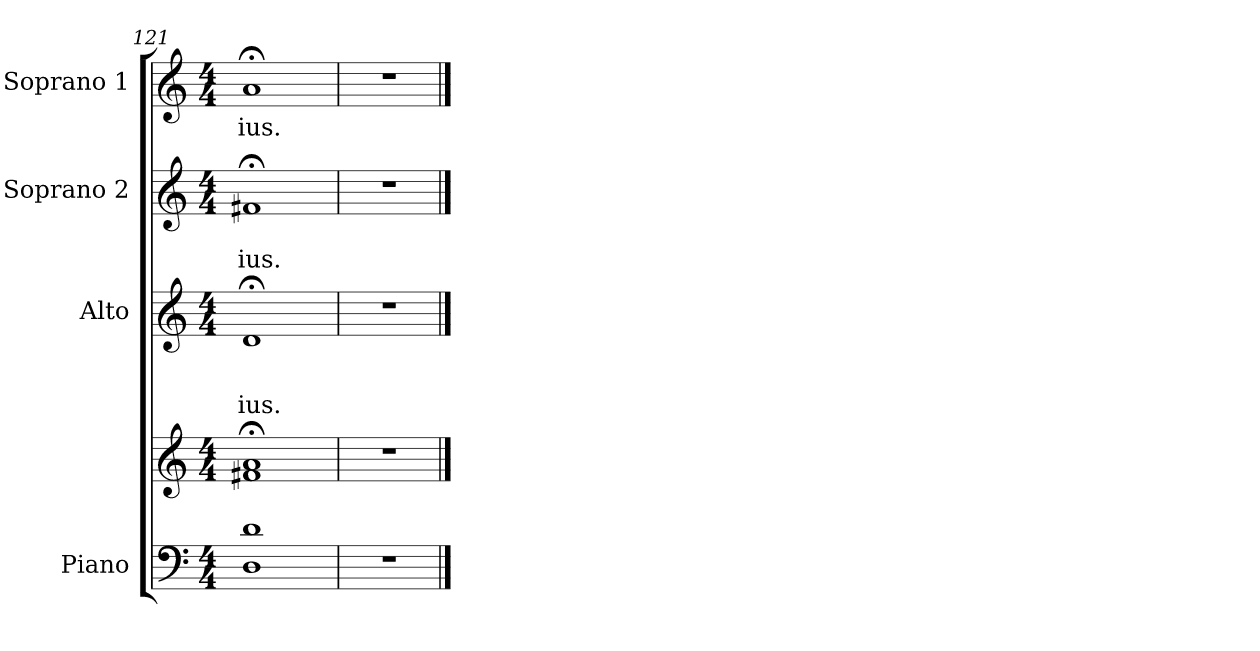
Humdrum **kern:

**kern	**kern	**kern	**text	**text	**text	**kern	**text	**text	**kern	**text
*part4	*part4	*part3	*part3	*part3	*part3	*part2	*part2	*part2	*part1	*part1
*staff5	*staff4	*staff3	*staff3	*staff3	*staff3	*staff2	*staff2	*staff2	*staff1	*staff1
*I"Piano	*	*I"Alto	*	*	*	*I"Soprano 2	*	*	*I"Soprano 1	*
*I'Pno.	*	*I'A	*	*	*	*I'S 2	*	*	*I'S 1	*
*clefF4	*clefG2	*clefG2	*	*	*	*clefG2	*	*	*clefG2	*
*k[]	*k[]	*k[]	*	*	*	*k[]	*	*	*k[]	*
*C:	*C:	*C:	*	*	*	*C:	*	*	*C:	*
*M4/4	*M4/4	*M4/4	*	*	*	*M4/4	*	*	*M4/4	*
=121	=121	=121	=121	=121	=121	=121	=121	=121	=121	=121
*	*^	*	*	*	*	*	*	*	*	*
!	!	!	!	!	!	!LO:LY:b	!	!	!LO:LY:b	!	!LO:LY:b
1D 1d	1a;<	1f#X	1d;<	.	.	-ius.	1f#X;<	.	-ius.	1a;<	-ius.
*	*v	*v	*	*	*	*	*	*	*	*	*
!!LO:PB:g=z
=122	=122	=122	=122	=122	=122	=122	=122	=122	=122	=122
1r	1r	1r	.	.	.	1r	.	.	1r	.
==	==	==	==	==	==	==	==	==	==	==
*-	*-	*-	*-	*-	*-	*-	*-	*-	*-	*-
